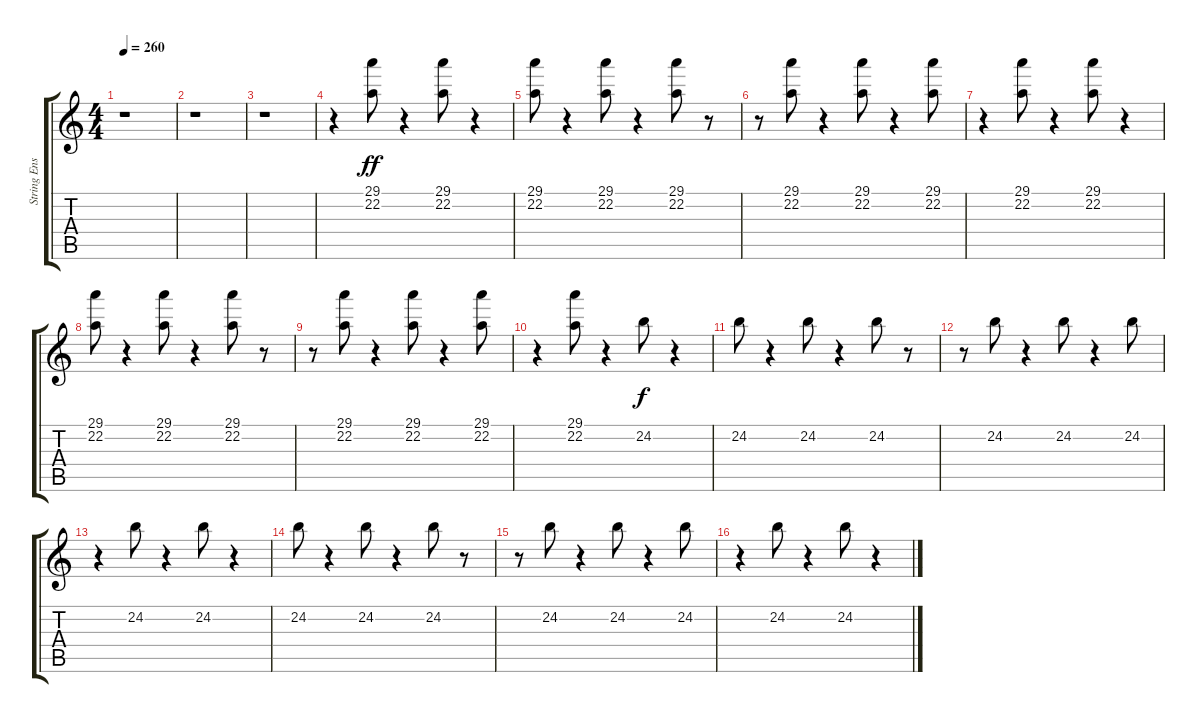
\track ("String Ensemble" "String Ens") {instrument stringensemble1}
\staff {score tabs}
\tuning (E4 B3 G3 D3 A2 E2) {hide}
\ts (4 4)
\tempo 260
\clef g2
\ks c
r.1{dy fff} |
r.1 |
r.1 |
r.4 (29.1 22.2).8{dy ff volume 12} r.4 (29.1 22.2).8 r.4 |
(29.1 22.2).8 r.4 (29.1 22.2).8 r.4 (29.1 22.2).8 r.8 |
r.8 (29.1 22.2).8 r.4 (29.1 22.2).8 r.4 (29.1 22.2).8 |
r.4 (29.1 22.2).8 r.4 (29.1 22.2).8 r.4 |
(29.1 22.2).8 r.4 (29.1 22.2).8 r.4 (29.1 22.2).8 r.8 |
r.8 (29.1 22.2).8 r.4 (29.1 22.2).8 r.4 (29.1 22.2).8 |
r.4 (29.1 22.2).8 r.4 24.2.8{dy f} r.4 |
24.2.8 r.4 24.2.8 r.4 24.2.8 r.8 |
r.8 24.2.8 r.4 24.2.8 r.4 24.2.8 |
r.4 24.2.8 r.4 24.2.8 r.4 |
24.2.8 r.4 24.2.8 r.4 24.2.8 r.8 |
r.8 24.2.8 r.4 24.2.8 r.4 24.2.8 |
r.4 24.2.8 r.4 24.2.8 r.4
